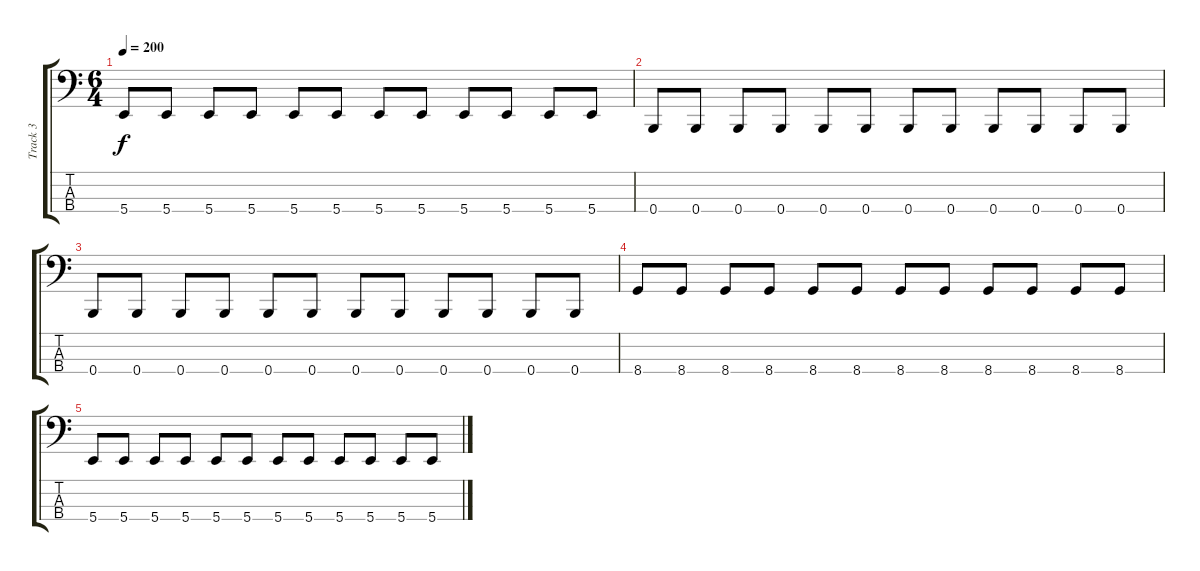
\track ("Track 3" "Track 3") {instrument electricbasspick}
\staff {score tabs}
\tuning (E2 B1 Gb1 B0) {hide}
\ts (6 4)
\tempo 200
\clef f4
\ks c
5.4.8{dy f} 5.4.8 5.4.8 5.4.8 5.4.8 5.4.8 5.4.8 5.4.8 5.4.8 5.4.8 5.4.8 5.4.8 |
0.4.8 0.4.8 0.4.8 0.4.8 0.4.8 0.4.8 0.4.8 0.4.8 0.4.8 0.4.8 0.4.8 0.4.8 |
0.4.8 0.4.8 0.4.8 0.4.8 0.4.8 0.4.8 0.4.8 0.4.8 0.4.8 0.4.8 0.4.8 0.4.8 |
8.4.8 8.4.8 8.4.8 8.4.8 8.4.8 8.4.8 8.4.8 8.4.8 8.4.8 8.4.8 8.4.8 8.4.8 |
5.4.8 5.4.8 5.4.8 5.4.8 5.4.8 5.4.8 5.4.8 5.4.8 5.4.8 5.4.8 5.4.8 5.4.8
